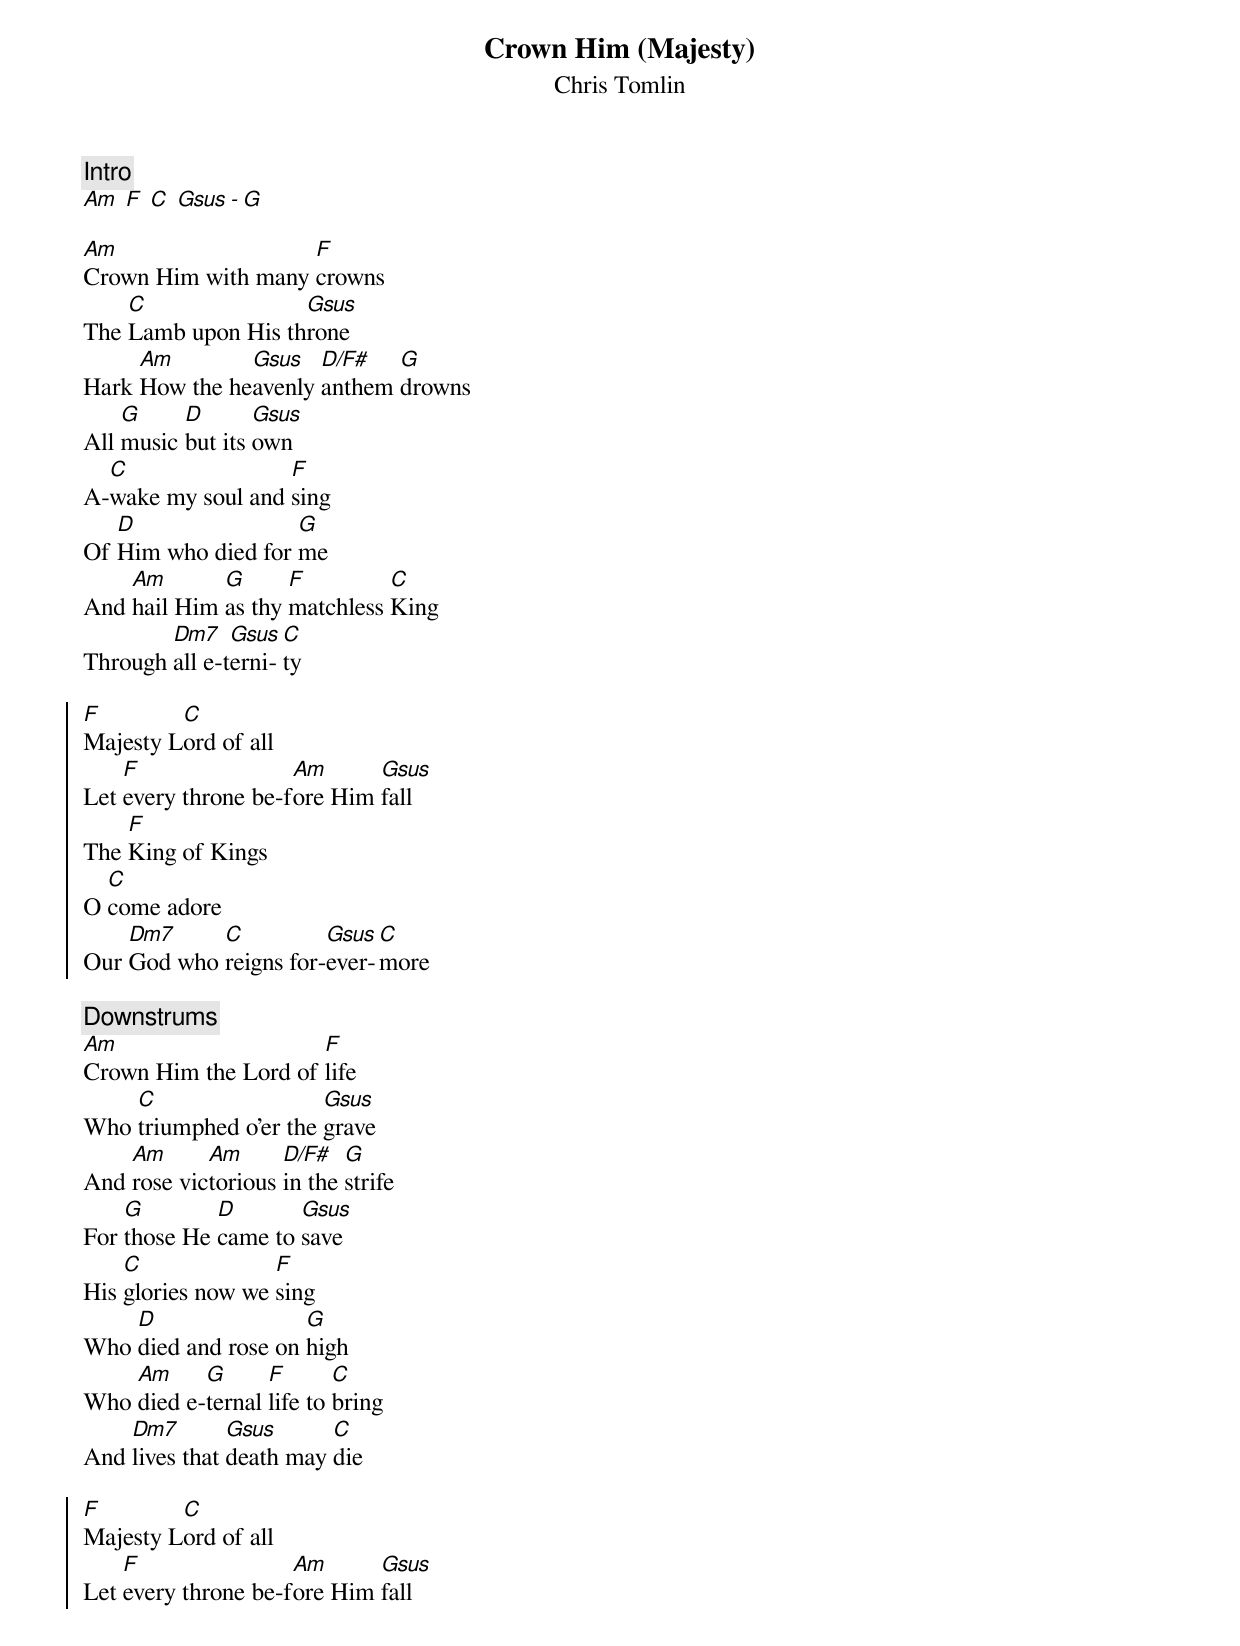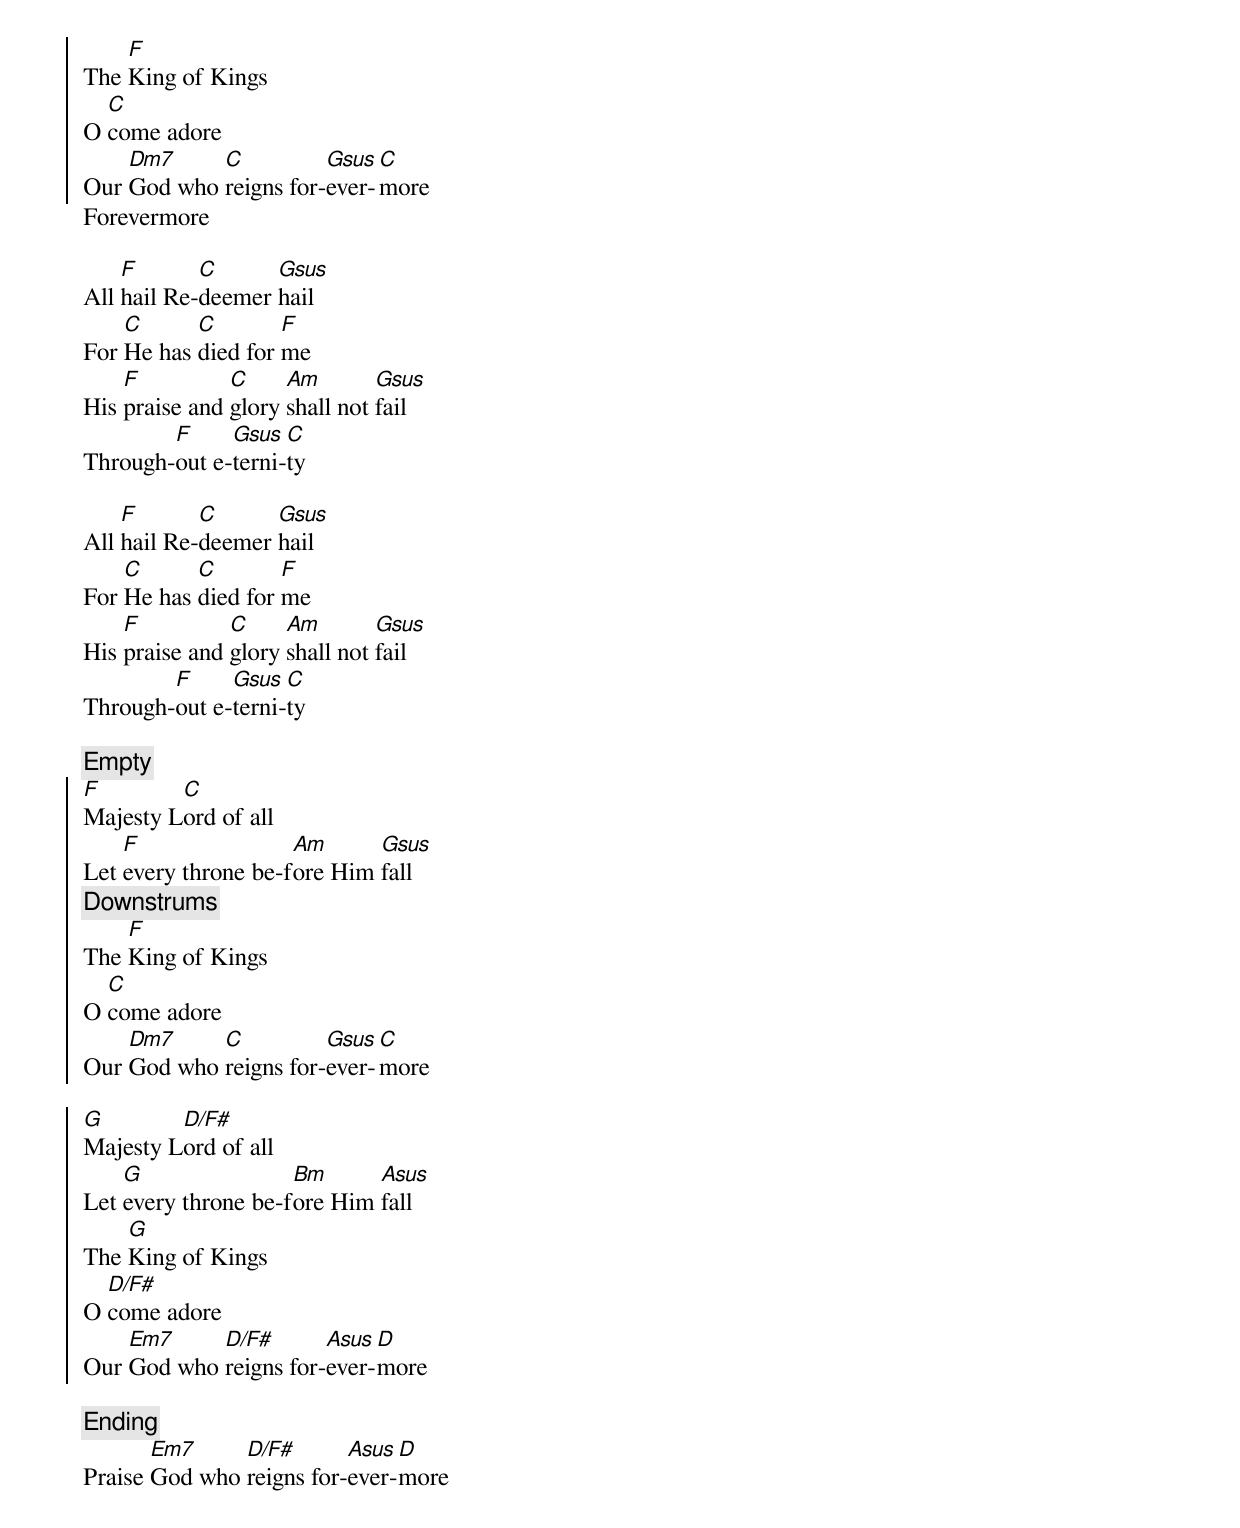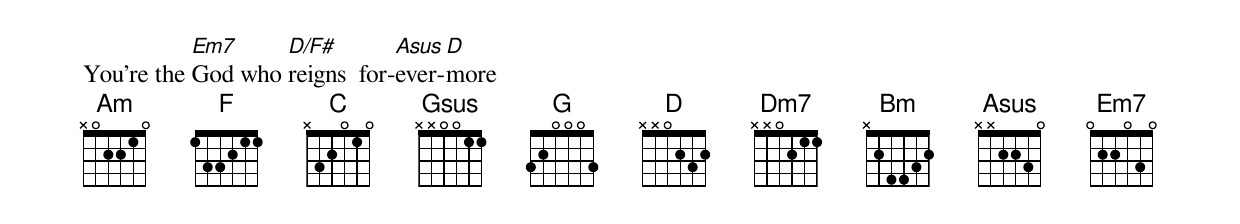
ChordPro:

{title:Crown Him (Majesty)}
{subtitle:Chris Tomlin}
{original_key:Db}
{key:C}
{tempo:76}
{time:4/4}
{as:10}

{c:Intro}
[Am] [F] [C] [Gsus][-][G]

[Am]Crown Him with many [F]crowns
The [C]Lamb upon His th[Gsus]rone
Hark [Am]How the he[Gsus]avenly [D/F#]anthem [G]drowns
All [G]music [D]but its [Gsus]own
A-[C]wake my soul and [F]sing
Of [D]Him who died for [G]me
And [Am]hail Him [G]as thy [F]matchless [C]King
Through [Dm7]all e-t[Gsus]erni-[C]ty

{soc}
[F]Majesty L[C]ord of all
Let [F]every throne be-f[Am]ore Him [Gsus]fall
The [F]King of Kings
O [C]come adore
Our [Dm7]God who [C]reigns for-[Gsus]ever-[C]more
{eoc}

{c:Downstrums}
[Am]Crown Him the Lord of [F]life
Who [C]triumphed o'er the [Gsus]grave
And [Am]rose vic[Am]torious [D/F#]in the [G]strife
For [G]those He [D]came to [Gsus]save
His [C]glories now we [F]sing
Who [D]died and rose on [G]high
Who [Am]died e-[G]ternal [F]life to [C]bring
And [Dm7]lives that [Gsus]death may [C]die

{soc}
[F]Majesty L[C]ord of all
Let [F]every throne be-f[Am]ore Him [Gsus]fall
The [F]King of Kings
O [C]come adore
Our [Dm7]God who [C]reigns for-[Gsus]ever-[C]more
{eoc}
Forevermore

{sob}
All [F]hail Re-[C]deemer [Gsus]hail
For [C]He has [C]died for [F]me
His [F]praise and [C]glory [Am]shall not [Gsus]fail
Through-[F]out e-[Gsus]terni-[C]ty

All [F]hail Re-[C]deemer [Gsus]hail
For [C]He has [C]died for [F]me
His [F]praise and [C]glory [Am]shall not [Gsus]fail
Through-[F]out e-[Gsus]terni-[C]ty
{eob}

{c:Empty}
{soc}
[F]Majesty L[C]ord of all
Let [F]every throne be-f[Am]ore Him [Gsus]fall
{c:Downstrums}
The [F]King of Kings
O [C]come adore
Our [Dm7]God who [C]reigns for-[Gsus]ever-[C]more

[G]Majesty L[D/F#]ord of all
Let [G]every throne be-f[Bm]ore Him [Asus]fall
The [G]King of Kings
O [D/F#]come adore
Our [Em7]God who [D/F#]reigns for-[Asus]ever-[D]more
{eoc}

{c:Ending}
Praise [Em7]God who [D/F#]reigns for-[Asus]ever-[D]more
You’re the [Em7]God who [D/F#]reigns  for-[Asus]ever-[D]more
